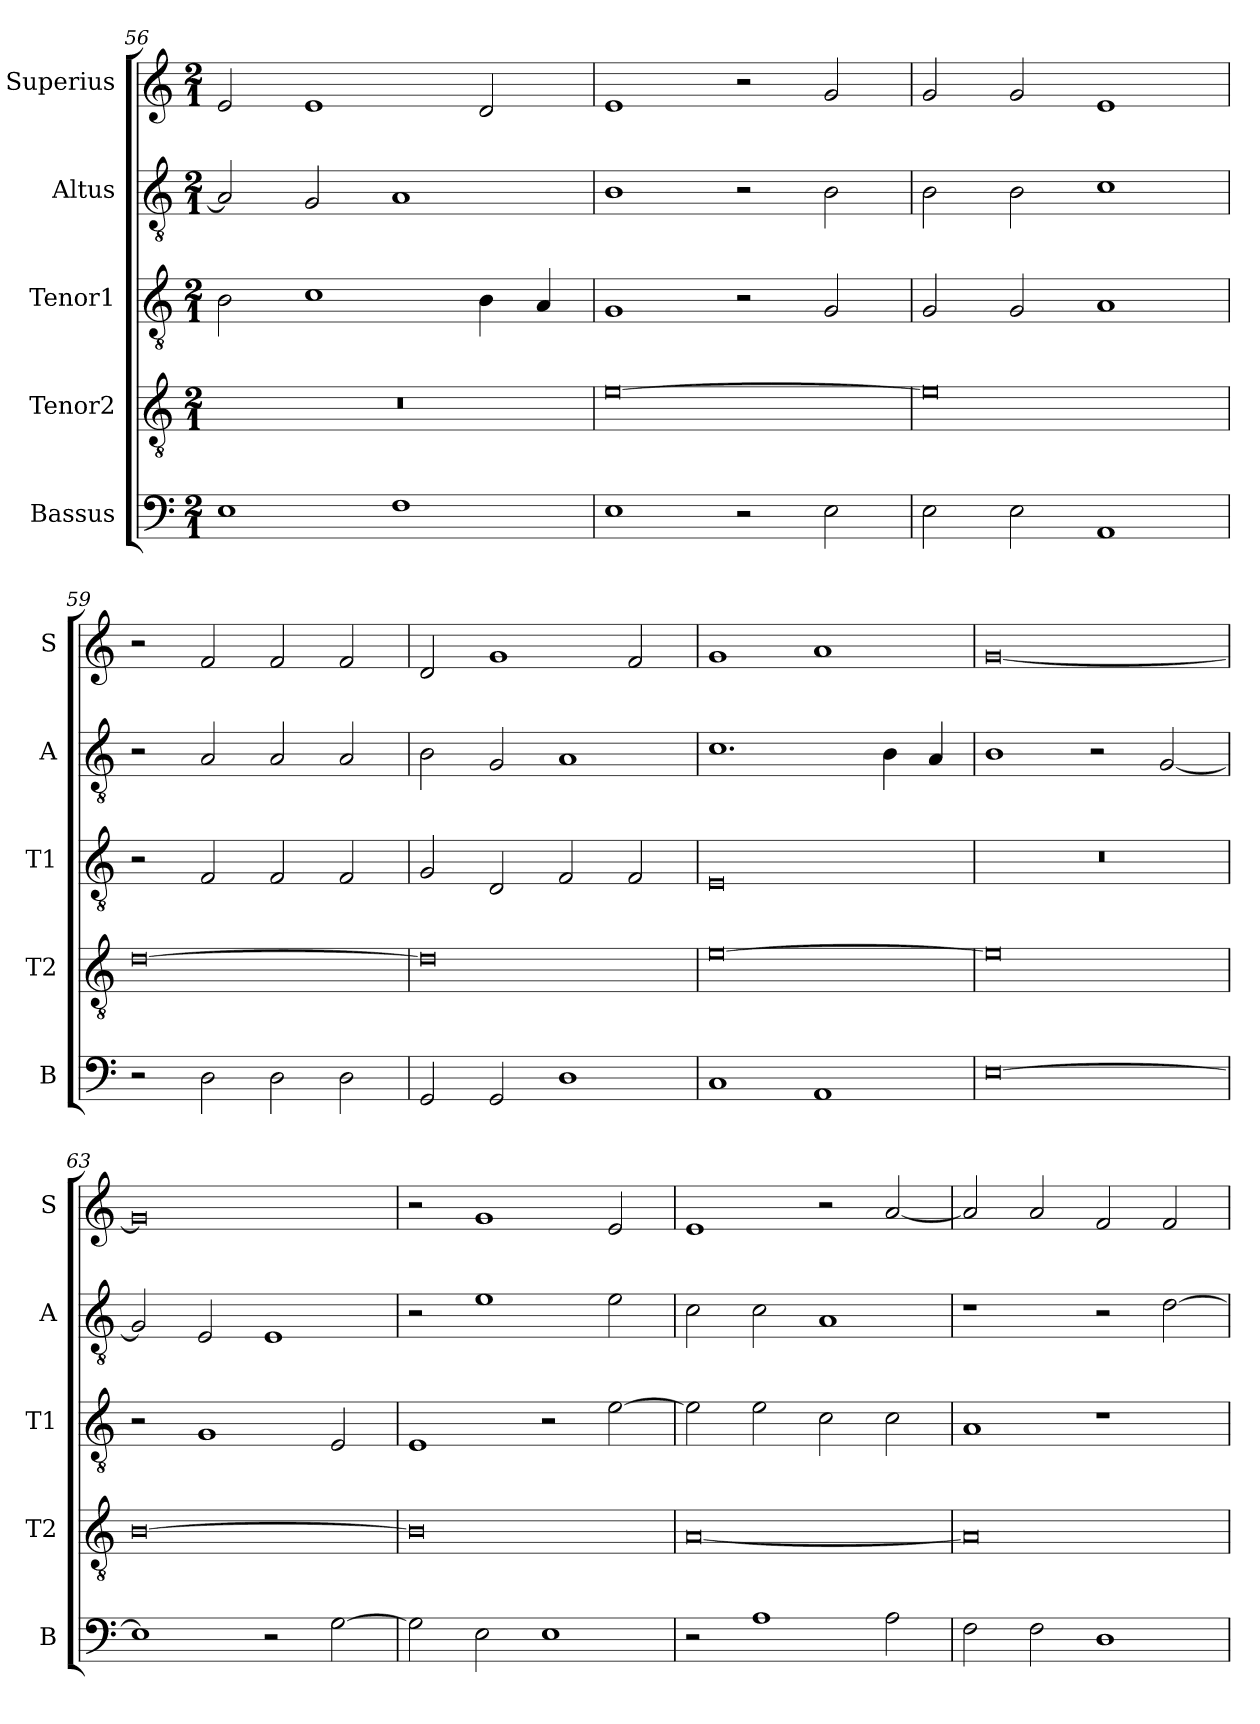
**kern	**kern	**kern	**kern	**kern
*part5	*part4	*part3	*part2	*part1
*staff5	*staff4	*staff3	*staff2	*staff1
*I"Bassus	*I"Tenor2	*I"Tenor1	*I"Altus	*I"Superius
*I'B	*I'T2	*I'T1	*I'A	*I'S
*clefF4	*clefGv2	*clefGv2	*clefGv2	*clefG2
*k[]	*k[]	*k[]	*k[]	*k[]
*M2/1	*M2/1	*M2/1	*M2/1	*M2/1
=56	=56	=56	=56	=56
1E	0r	2B\	2A/]	2e/
.	.	1c	2G/	1e
1F	.	.	1A	.
.	.	4B\	.	2d/
.	.	4A/	.	.
=57	=57	=57	=57	=57
1E	[0e	1G	1B	1e
2r	.	2r	2r	2r
2E\	.	2G/	2B\	2g/
=58	=58	=58	=58	=58
2E\	0e]	2G/	2B\	2g/
2E\	.	2G/	2B\	2g/
1AA	.	1A	1c	1e
=59	=59	=59	=59	=59
2r	[0d	2r	2r	2r
2D\	.	2F/	2A/	2f/
2D\	.	2F/	2A/	2f/
2D\	.	2F/	2A/	2f/
=60	=60	=60	=60	=60
2GG/	0d]	2G/	2B\	2d/
2GG/	.	2D/	2G/	1g
1D	.	2F/	1A	.
.	.	2F/	.	2f/
=61	=61	=61	=61	=61
1C	[0e	0E	1.c	1g
1AA	.	.	.	1a
.	.	.	4B\	.
.	.	.	4A/	.
=62	=62	=62	=62	=62
[0E	0e]	0r	1B	[0g
.	.	.	2r	.
.	.	.	[2G/	.
=63	=63	=63	=63	=63
1E]	[0B	2r	2G/]	0g]
.	.	1G	2E/	.
2r	.	.	1E	.
[2G\	.	2E/	.	.
=64	=64	=64	=64	=64
2G\]	0B]	1E	2r	2r
2E\	.	.	1e	1g
1E	.	2r	.	.
.	.	[2e\	2e\	2e/
=65	=65	=65	=65	=65
2r	[0A	2e\]	2c\	1e
1A	.	2e\	2c\	.
.	.	2c\	1A	2r
2A\	.	2c\	.	[2a/
=66	=66	=66	=66	=66
2F\	0A]	1A	1r	2a/]
2F\	.	.	.	2a/
1D	.	1r	2r	2f/
.	.	.	[2d\	2f/
=	=	=	=	=
*-	*-	*-	*-	*-
